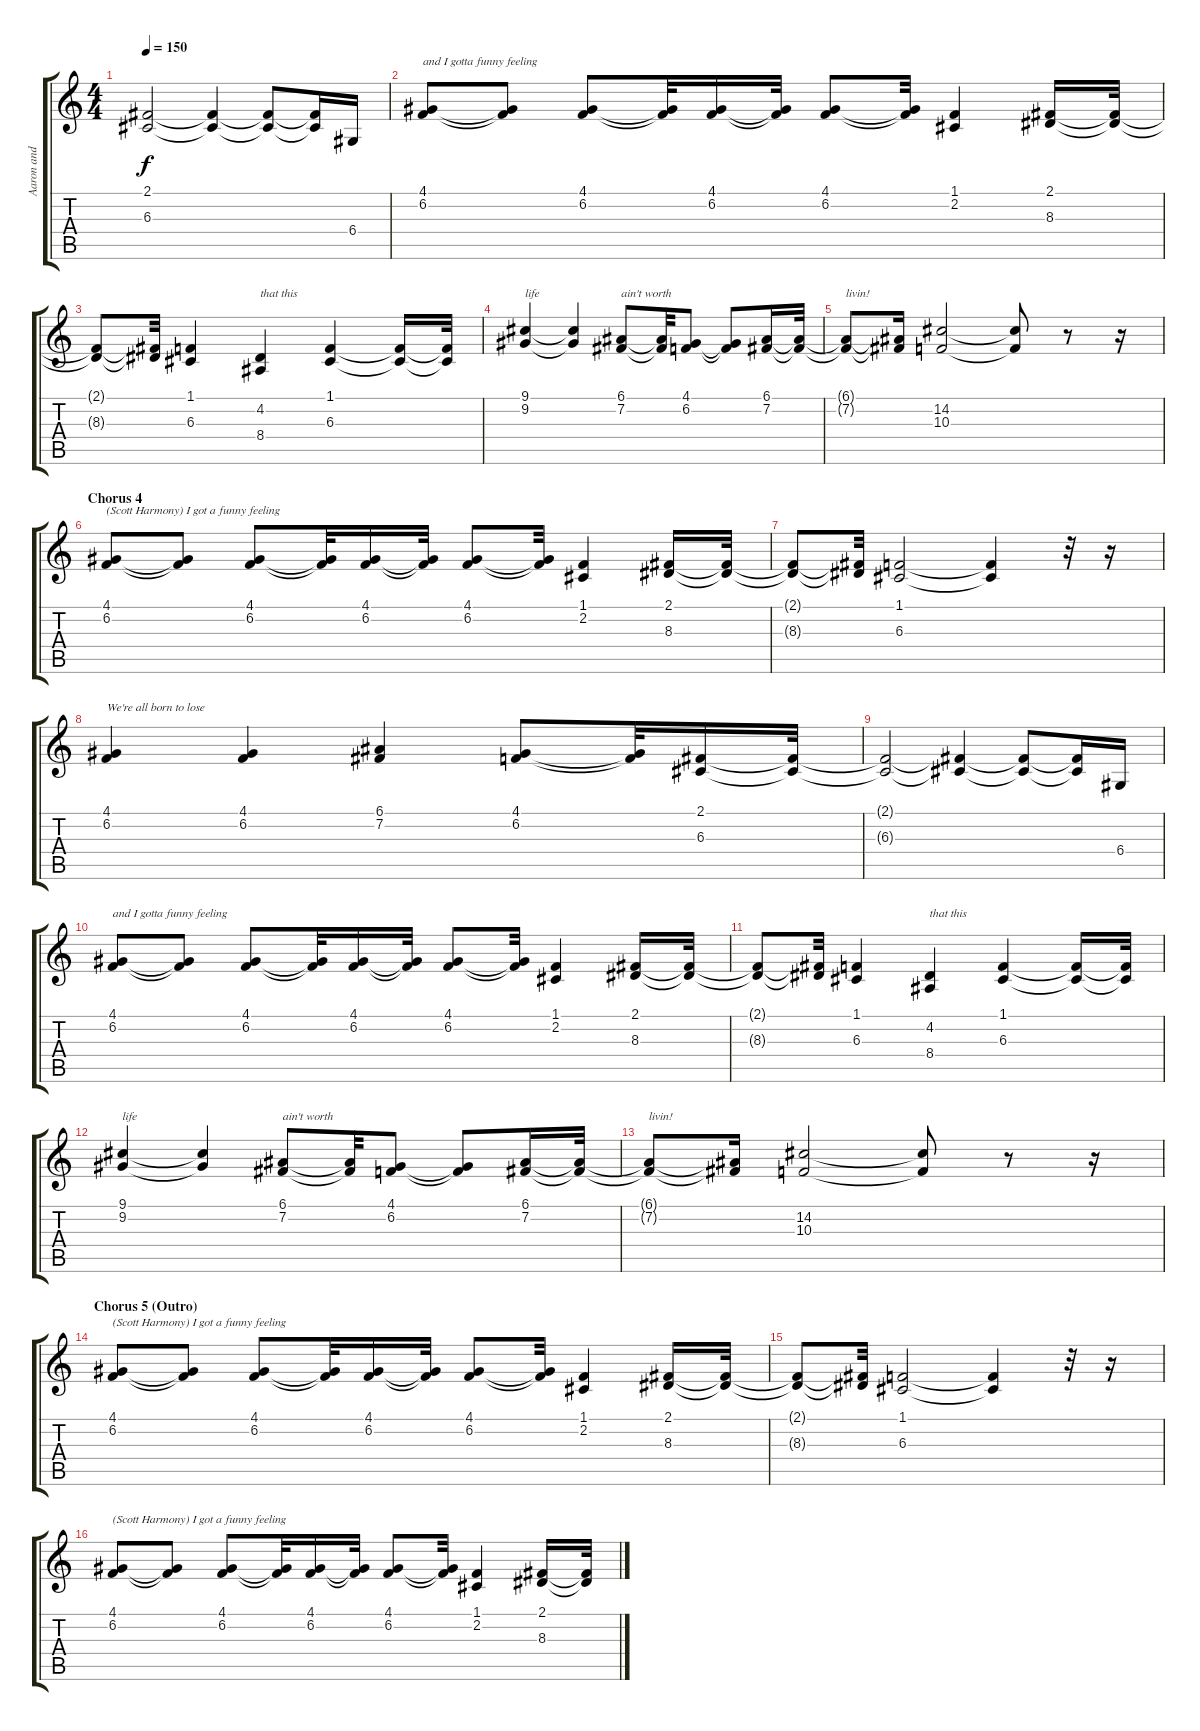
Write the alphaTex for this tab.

\track ("Aaron and Scott (Vocals and Harmonies)" "Aaron and ") {instrument clarinet}
\staff {score tabs}
\tuning (E4 B3 G3 D3 A2 E2) {hide}
\ts (4 4)
\tempo 150
\clef g2
\ks c
(2.1{t} 6.3{t}).2{dy f} (2.1{t} 6.3{t}).4 (2.1{t} 6.3{t}).8 (2.1{t} 6.3{t}).16 6.4.16 |
(4.1 6.2).8{txt "and I gotta funny feeling"} (4.1{t} 6.2{t}).8 (4.1 6.2).8 (4.1{t} 6.2{t}).32 (4.1 6.2).16 (4.1{t} 6.2{t}).32 (4.1 6.2).8 (4.1{t} 6.2{t}).32 (1.1 2.2).4 (2.1 8.3).16 (2.1{t} 8.3{t}).32 |
(2.1{t} 8.3{t}).8 (2.1{t} 8.3{t}).32 (1.1 6.3).4 (4.2 8.4).4{txt "that this"} (1.1 6.3).4 (1.1{t} 6.3{t}).16 (1.1{t} 6.3{t}).32 |
(9.1 9.2).4{txt "life"} (9.1{t} 9.2{t}).4 (6.1 7.2).8{txt "ain't worth"} (6.1{t} 7.2{t}).32 (4.1 6.2).8 (4.1{t} 6.2{t}).8 (6.1 7.2).16 (6.1{t} 7.2{t}).32 |
(6.1{t} 7.2{t}).8{txt "livin!"} (6.1{t} 7.2{t}).16 (14.2 10.3).2 (14.2{t} 10.3{t}).8 r.8 r.16 |
\section ("" "Chorus 4")
(4.1 6.2).8{txt "(Scott Harmony) I got a funny feeling"} (4.1{t} 6.2{t}).8 (4.1 6.2).8 (4.1{t} 6.2{t}).32 (4.1 6.2).16 (4.1{t} 6.2{t}).32 (4.1 6.2).8 (4.1{t} 6.2{t}).32 (1.1 2.2).4 (2.1 8.3).16 (2.1{t} 8.3{t}).32 |
(2.1{t} 8.3{t}).8 (2.1{t} 8.3{t}).32 (1.1 6.3).2 (1.1{t} 6.3{t}).4 r.32 r.16 |
(4.1 6.2).4{txt "We're all born to lose"} (4.1 6.2).4 (6.1 7.2).4 (4.1 6.2).8 (4.1{t} 6.2{t}).32 (2.1 6.3).16 (2.1{t} 6.3{t}).32 |
(2.1{t} 6.3{t}).2 (2.1{t} 6.3{t}).4 (2.1{t} 6.3{t}).8 (2.1{t} 6.3{t}).16 6.4.16 |
(4.1 6.2).8{txt "and I gotta funny feeling"} (4.1{t} 6.2{t}).8 (4.1 6.2).8 (4.1{t} 6.2{t}).32 (4.1 6.2).16 (4.1{t} 6.2{t}).32 (4.1 6.2).8 (4.1{t} 6.2{t}).32 (1.1 2.2).4 (2.1 8.3).16 (2.1{t} 8.3{t}).32 |
(2.1{t} 8.3{t}).8 (2.1{t} 8.3{t}).32 (1.1 6.3).4 (4.2 8.4).4{txt "that this"} (1.1 6.3).4 (1.1{t} 6.3{t}).16 (1.1{t} 6.3{t}).32 |
(9.1 9.2).4{txt "life"} (9.1{t} 9.2{t}).4 (6.1 7.2).8{txt "ain't worth"} (6.1{t} 7.2{t}).32 (4.1 6.2).8 (4.1{t} 6.2{t}).8 (6.1 7.2).16 (6.1{t} 7.2{t}).32 |
(6.1{t} 7.2{t}).8{txt "livin!"} (6.1{t} 7.2{t}).16 (14.2 10.3).2 (14.2{t} 10.3{t}).8 r.8 r.16 |
\section ("" "Chorus 5 (Outro)")
(4.1 6.2).8{txt "(Scott Harmony) I got a funny feeling"} (4.1{t} 6.2{t}).8 (4.1 6.2).8 (4.1{t} 6.2{t}).32 (4.1 6.2).16 (4.1{t} 6.2{t}).32 (4.1 6.2).8 (4.1{t} 6.2{t}).32 (1.1 2.2).4 (2.1 8.3).16 (2.1{t} 8.3{t}).32 |
(2.1{t} 8.3{t}).8 (2.1{t} 8.3{t}).32 (1.1 6.3).2 (1.1{t} 6.3{t}).4 r.32 r.16 |
(4.1 6.2).8{txt "(Scott Harmony) I got a funny feeling"} (4.1{t} 6.2{t}).8 (4.1 6.2).8 (4.1{t} 6.2{t}).32 (4.1 6.2).16 (4.1{t} 6.2{t}).32 (4.1 6.2).8 (4.1{t} 6.2{t}).32 (1.1 2.2).4 (2.1 8.3).16 (2.1{t} 8.3{t}).32
